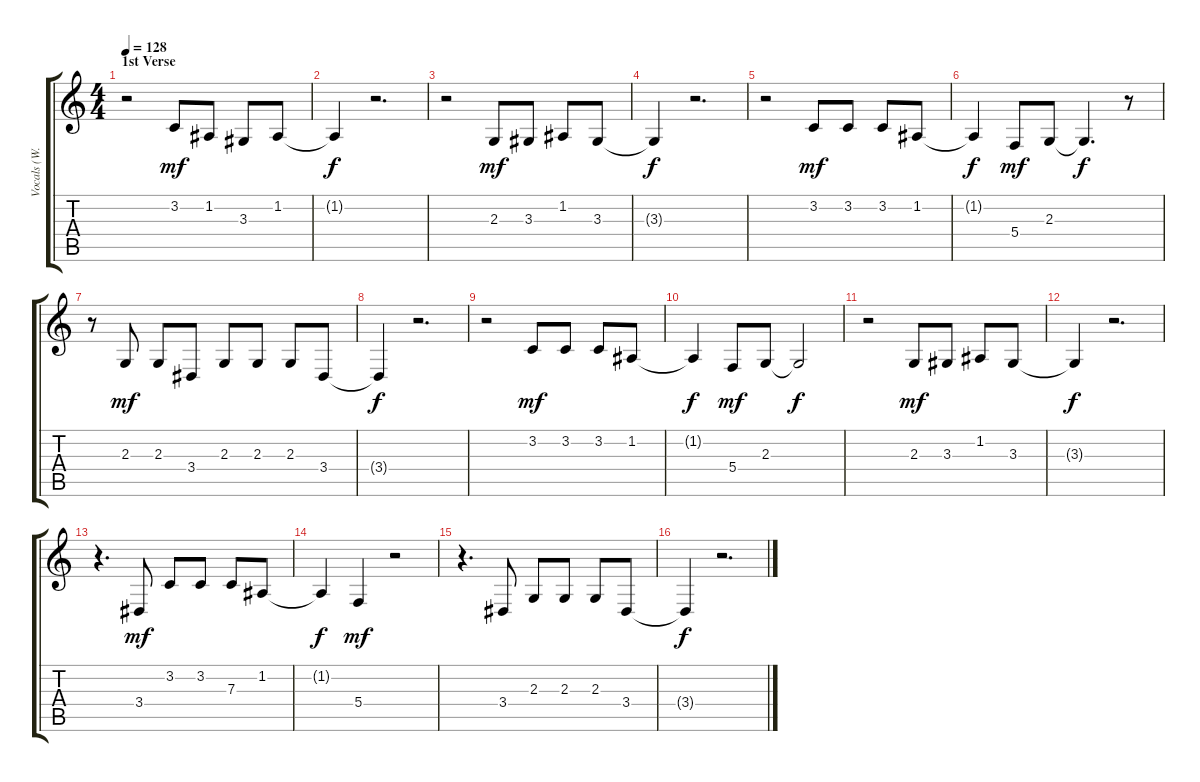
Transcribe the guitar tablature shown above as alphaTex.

\track ("Vocals (W. Axl Rose)" "Vocals (W.") {instrument lead2sawtooth}
\staff {score tabs}
\tuning (D4 A3 F3 C3 G2 D2) {hide}
\ts (4 4)
\section ("" "1st Verse")
\tempo 128
\clef g2
\ks c
r.2{dy mf instrument lead2sawtooth} 3.2.8 1.2.8 3.3.8 1.2.8 |
1.2{t}.4{dy f} r.2{d} |
r.2 2.3.8{dy mf} 3.3.8 1.2.8 3.3.8 |
3.3{t}.4{dy f} r.2{d} |
r.2 3.2.8{dy mf} 3.2.8 3.2.8 1.2.8 |
1.2{t}.4{dy f} 5.4.8{dy mf} 2.3.8 2.3{t}.4{d dy f} r.8 |
r.8 2.3.8{dy mf} 2.3.8 3.4.8 2.3.8 2.3.8 2.3.8 3.4.8 |
3.4{t}.4{dy f} r.2{d} |
r.2 3.2.8{dy mf} 3.2.8 3.2.8 1.2.8 |
1.2{t}.4{dy f} 5.4.8{dy mf} 2.3.8 2.3{t}.2{dy f} |
r.2 2.3.8{dy mf} 3.3.8 1.2.8 3.3.8 |
3.3{t}.4{dy f} r.2{d} |
r.4{d} 3.4.8{dy mf} 3.2.8 3.2.8 7.3.8 1.2.8 |
1.2{t}.4{dy f} 5.4.4{dy mf} r.2 |
r.4{d} 3.4.8 2.3.8 2.3.8 2.3.8 3.4.8 |
3.4{t}.4{dy f} r.2{d}
